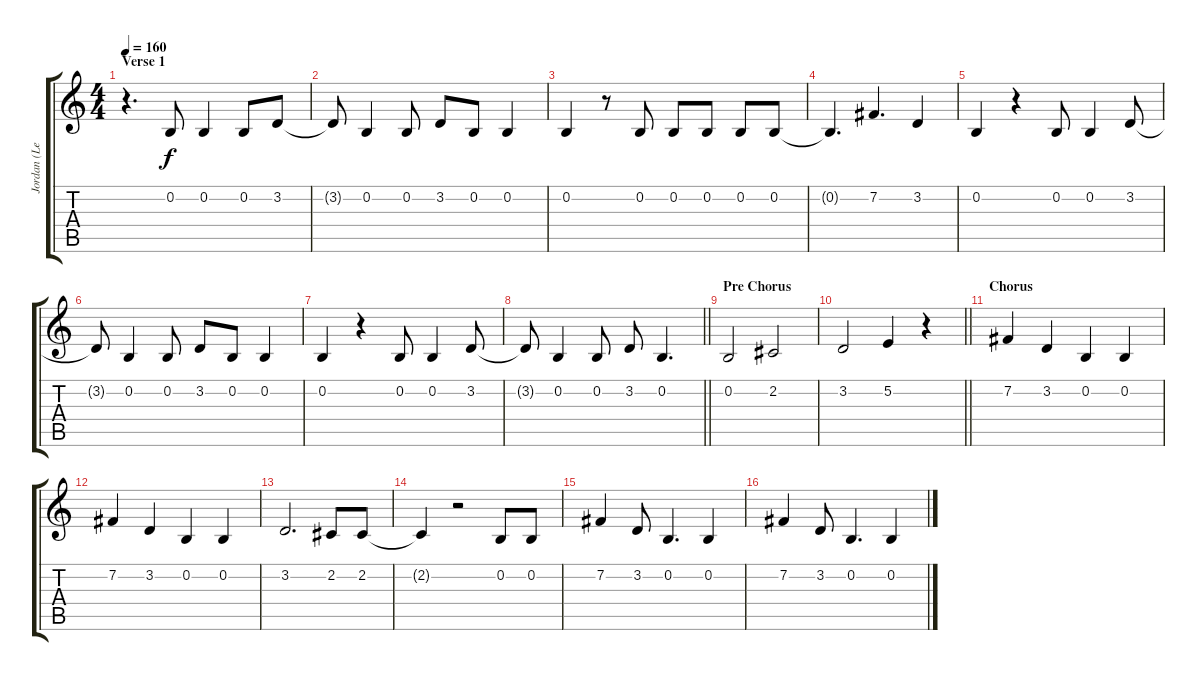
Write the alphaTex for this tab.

\track ("Jordan (Lead Vocals)" "Jordan (Le") {instrument altosax}
\staff {score tabs}
\tuning (E4 B3 G3 D3 A2 E2) {hide}
\ts (4 4)
\section ("" "Verse 1")
\tempo 160
\clef g2
\ks c
r.4{d dy f} 0.2.8 0.2.4 0.2.8 3.2.8 |
3.2{t}.8 0.2.4 0.2.8 3.2.8 0.2.8 0.2.4 |
0.2.4 r.8 0.2.8 0.2.8 0.2.8 0.2.8 0.2.8 |
0.2{t}.4{d} 7.2.4{d} 3.2.4 |
0.2.4 r.4 0.2.8 0.2.4 3.2.8 |
3.2{t}.8 0.2.4 0.2.8 3.2.8 0.2.8 0.2.4 |
0.2.4 r.4 0.2.8 0.2.4 3.2.8 |
\barLineRight lightlight
3.2{t}.8 0.2.4 0.2.8 3.2.8 0.2.4{d} |
\section ("" "Pre Chorus")
0.2.2 2.2.2 |
\barLineRight lightlight
3.2.2 5.2.4 r.4 |
\section ("" "Chorus")
7.2.4 3.2.4 0.2.4 0.2.4 |
7.2.4 3.2.4 0.2.4 0.2.4 |
3.2.2{d} 2.2.8 2.2.8 |
2.2{t}.4 r.2 0.2.8 0.2.8 |
7.2.4 3.2.8 0.2.4{d} 0.2.4 |
7.2.4 3.2.8 0.2.4{d} 0.2.4
